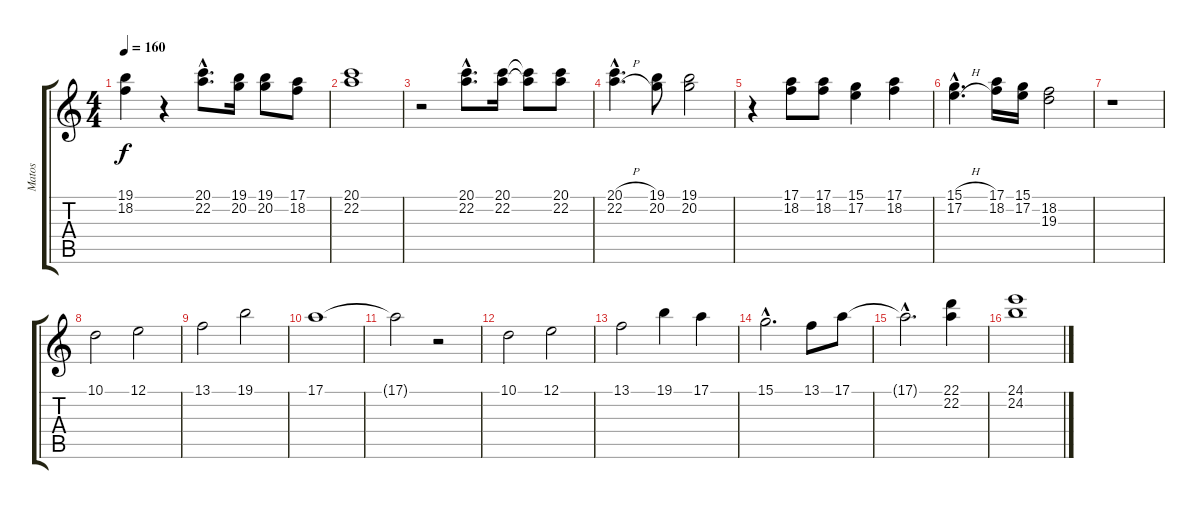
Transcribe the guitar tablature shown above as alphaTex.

\track ("Matos" "Matos") {instrument stringensemble1}
\staff {score tabs}
\tuning (E4 B3 G3 D3 A2 E2) {hide}
\ts (4 4)
\tempo 160
\clef g2
\ks c
(19.1{t} 18.2{t}).4{dy f} r.4 (20.1{hac} 22.2{hac}).8{d} (19.1 20.2).16 (19.1 20.2).8 (17.1 18.2).8 |
(20.1 22.2).1 |
r.2 (20.1{hac} 22.2{hac}).8{d} (20.1 22.2).16 (20.1{t} 22.2{t}).8 (20.1 22.2).8 |
(20.1{h hac} 22.2{h hac}).4{d} (19.1 20.2).8 (19.1 20.2).2 |
r.4 (17.1 18.2).8 (17.1 18.2).8 (15.1 17.2).4 (17.1 18.2).4 |
(15.1{h hac} 17.2{h hac}).4{d} (17.1 18.2).16 (15.1 17.2).16 (18.2 19.3).2 |
r.1 |
10.1.2 12.1.2 |
13.1.2 19.1.2 |
17.1.1 |
17.1{t}.2 r.2 |
10.1.2 12.1.2 |
13.1.2 19.1.4 17.1.4 |
15.1{hac}.2{d} 13.1.8 17.1.8 |
17.1{hac t}.2{d} (22.1 22.2).4 |
(24.1 24.2).1
